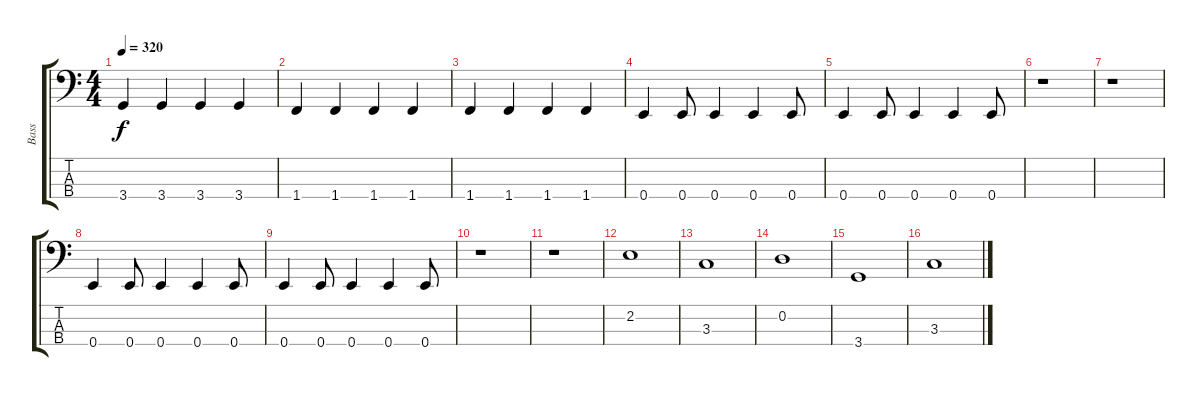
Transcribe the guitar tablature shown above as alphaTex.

\track ("Bass" "Bass") {instrument electricbassfinger}
\staff {score tabs}
\tuning (G2 D2 A1 E1) {hide}
\ts (4 4)
\tempo 320
\clef f4
\ks c
3.4.4{dy f} 3.4.4 3.4.4 3.4.4 |
1.4.4 1.4.4 1.4.4 1.4.4 |
1.4.4 1.4.4 1.4.4 1.4.4 |
0.4.4 0.4.8 0.4.4 0.4.4 0.4.8 |
0.4.4 0.4.8 0.4.4 0.4.4 0.4.8 |
r.1 |
r.1 |
0.4.4 0.4.8 0.4.4 0.4.4 0.4.8 |
0.4.4 0.4.8 0.4.4 0.4.4 0.4.8 |
r.1 |
r.1 |
2.2.1 |
3.3.1 |
0.2.1 |
3.4.1 |
3.3.1
